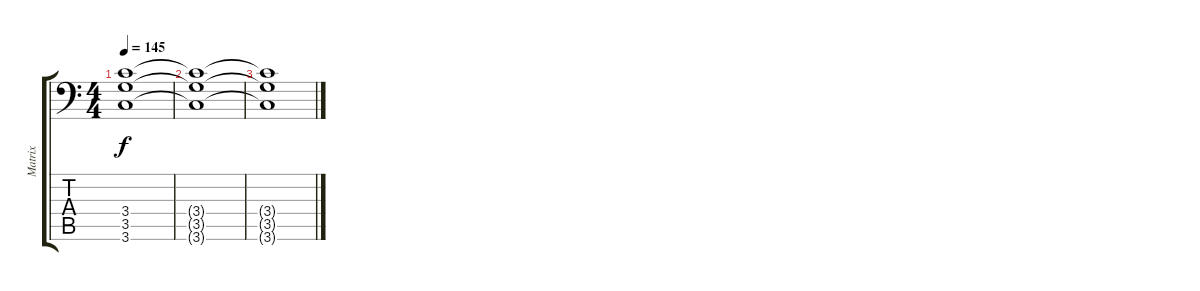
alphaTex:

\track ("Matrix" "Matrix") {instrument distortionguitar}
\staff {score tabs}
\tuning (B3 Gb3 D3 A2 E2 A1) {hide}
\ts (4 4)
\tempo 145
\clef f4
\ks c
(3.4{t} 3.5{t} 3.6{t}).1{dy f} |
(3.4{t} 3.5{t} 3.6{t}).1 |
(3.4{t} 3.5{t} 3.6{t}).1
